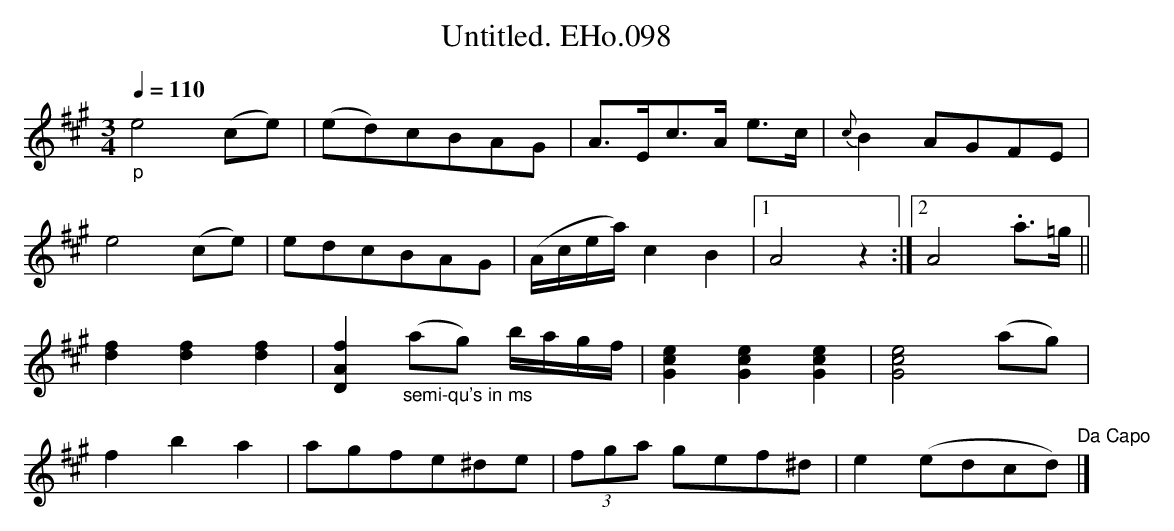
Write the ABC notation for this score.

X:1
T:Untitled. EHo.098
M:3/4
L:1/8
Q:1/4=110
K:A
"_p"e4(ce)|(ed)cBAG|A>Ec>A e>c|{c}B2AGFE|
e4(ce)|edcBAG|(A/c/e/a/)c2B2|1A4z2:|2A4.a>=g||
[d2f2][d2f2][d2f2]|[D2A2f2]"_semi-qu's in ms"(ag) b/a/g/f/|[e2c2G2][e2c2G2][e2c2G2]|[e4c4G4](ag)|
f2b2a2|agfe^de|(3fga gef^d|e2(edcd)"Da Capo"|]
